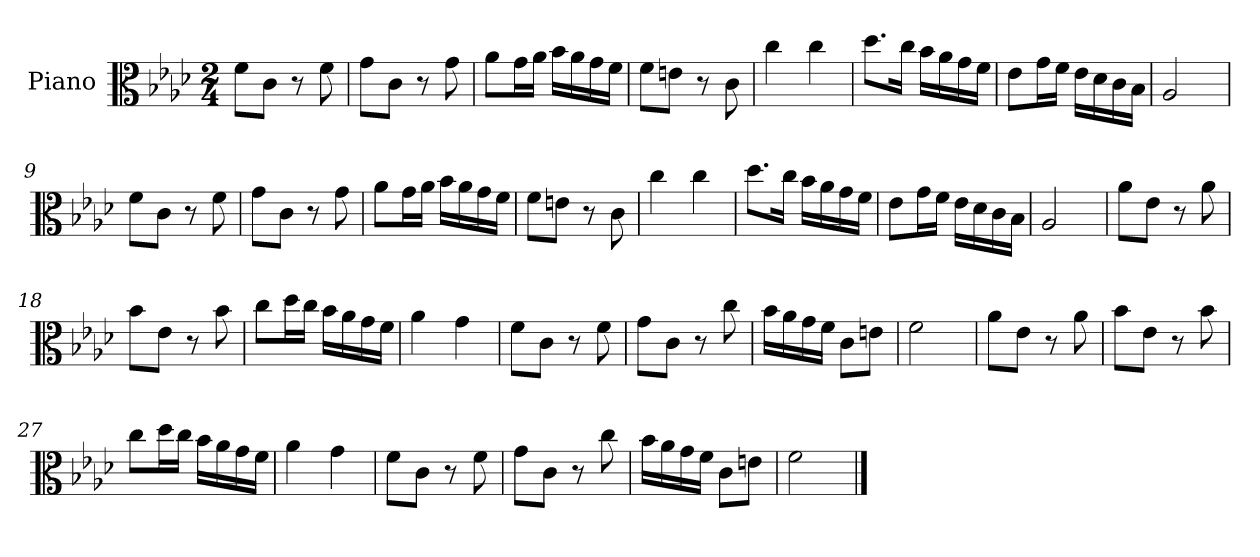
**kern
*part1
*staff1
*I"Piano
*I'Pno
*clefC3
*k[b-e-a-d-]
*f:
*M2/4
=1
8f\L
8c\J
8r
8f\
=2
8g\L
8c\J
8r
8g\
=3
8a-\L
16g\L
16a-\JJ
16b-\LL
16a-\
16g\
16f\JJ
=4
8f\L
8en\J
8r
8c\
=5
4cc\
4cc\
=6
8.dd-\L
16cc\Jk
16b-\LL
16a-\
16g\
16f\JJ
=7
8e-\L
16g\L
16f\JJ
16e-\LL
16d-\
16c\
16B-\JJ
=8
2A-/
=9
8f\L
8c\J
8r
8f\
=10
8g\L
8c\J
8r
8g\
=11
8a-\L
16g\L
16a-\JJ
16b-\LL
16a-\
16g\
16f\JJ
=12
8f\L
8en\J
8r
8c\
=13
4cc\
4cc\
=14
8.dd-\L
16cc\Jk
16b-\LL
16a-\
16g\
16f\JJ
=15
8e-\L
16g\L
16f\JJ
16e-\LL
16d-\
16c\
16B-\JJ
=16
2A-/
=17
8a-\L
8e-\J
8r
8a-\
=18
8b-\L
8e-\J
8r
8b-\
=19
8cc\L
16dd-\L
16cc\JJ
16b-\LL
16a-\
16g\
16f\JJ
=20
4a-\
4g\
=21
8f\L
8c\J
8r
8f\
=22
8g\L
8c\J
8r
8cc\
=23
16b-\LL
16a-\
16g\
16f\JJ
8c\L
8en\J
=24
2f\
=25
8a-\L
8e-\J
8r
8a-\
=26
8b-\L
8e-\J
8r
8b-\
=27
8cc\L
16dd-\L
16cc\JJ
16b-\LL
16a-\
16g\
16f\JJ
=28
4a-\
4g\
=29
8f\L
8c\J
8r
8f\
=30
8g\L
8c\J
8r
8cc\
=31
16b-\LL
16a-\
16g\
16f\JJ
8c\L
8en\J
=32
2f\
==
*-
